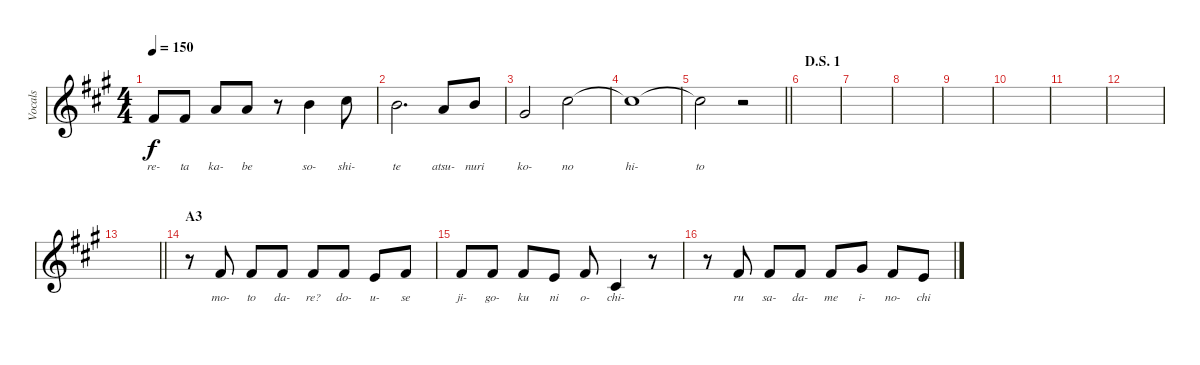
\track ("Vocals" "Vocals") {instrument cello}
\staff {score}
\tuning (E4 B3 G3 D3 A2 E2) {hide}
\ts (4 4)
\tempo 150
\clef g2
\ks a
2.1.8{lyrics (0 "re-") lyrics (1 "") lyrics (2 "") lyrics (3 "") lyrics (4 "") dy f} 2.1.8{lyrics (0 "ta") lyrics (1 "") lyrics (2 "") lyrics (3 "") lyrics (4 "")} 5.1.8{lyrics (0 "ka-") lyrics (1 "") lyrics (2 "") lyrics (3 "") lyrics (4 "")} 5.1.8{lyrics (0 "be") lyrics (1 "") lyrics (2 "") lyrics (3 "") lyrics (4 "")} r.8 7.1.4{lyrics (0 "so-") lyrics (1 "") lyrics (2 "") lyrics (3 "") lyrics (4 "")} 9.1.8{lyrics (0 "shi-") lyrics (1 "") lyrics (2 "") lyrics (3 "") lyrics (4 "")} |
7.1.2{d lyrics (0 "te") lyrics (1 "") lyrics (2 "") lyrics (3 "") lyrics (4 "")} 5.1.8{lyrics (0 "atsu-") lyrics (1 "") lyrics (2 "") lyrics (3 "") lyrics (4 "")} 7.1.8{lyrics (0 "nuri") lyrics (1 "") lyrics (2 "") lyrics (3 "") lyrics (4 "")} |
4.1.2{lyrics (0 "ko-") lyrics (1 "") lyrics (2 "") lyrics (3 "") lyrics (4 "")} 9.1.2{lyrics (0 "no") lyrics (1 "") lyrics (2 "") lyrics (3 "") lyrics (4 "")} |
9.1{t}.1{lyrics (0 "hi-") lyrics (1 "") lyrics (2 "") lyrics (3 "") lyrics (4 "")} |
\barLineRight lightlight
9.1{t}.2{lyrics (0 "to") lyrics (1 "") lyrics (2 "") lyrics (3 "") lyrics (4 "")} r.2 |
\section ("" "D.S. 1")
|
|
|
|
|
|
|
\barLineRight lightlight
|
\section ("" "A3")
r.8 2.1.8{lyrics (0 "mo-") lyrics (1 "") lyrics (2 "") lyrics (3 "") lyrics (4 "")} 2.1.8{lyrics (0 "to") lyrics (1 "") lyrics (2 "") lyrics (3 "") lyrics (4 "")} 2.1.8{lyrics (0 "da-") lyrics (1 "") lyrics (2 "") lyrics (3 "") lyrics (4 "")} 2.1.8{lyrics (0 "re?") lyrics (1 "") lyrics (2 "") lyrics (3 "") lyrics (4 "")} 2.1.8{lyrics (0 "do-") lyrics (1 "") lyrics (2 "") lyrics (3 "") lyrics (4 "")} 0.1.8{lyrics (0 "u-") lyrics (1 "") lyrics (2 "") lyrics (3 "") lyrics (4 "")} 2.1.8{lyrics (0 "se") lyrics (1 "") lyrics (2 "") lyrics (3 "") lyrics (4 "")} |
2.1.8{lyrics (0 "ji-") lyrics (1 "") lyrics (2 "") lyrics (3 "") lyrics (4 "")} 2.1.8{lyrics (0 "go-") lyrics (1 "") lyrics (2 "") lyrics (3 "") lyrics (4 "")} 2.1.8{lyrics (0 "ku") lyrics (1 "") lyrics (2 "") lyrics (3 "") lyrics (4 "")} 0.1.8{lyrics (0 "ni") lyrics (1 "") lyrics (2 "") lyrics (3 "") lyrics (4 "")} 2.1.8{lyrics (0 "o-") lyrics (1 "") lyrics (2 "") lyrics (3 "") lyrics (4 "")} 2.2.4{lyrics (0 "chi-") lyrics (1 "") lyrics (2 "") lyrics (3 "") lyrics (4 "")} r.8 |
r.8 2.1.8{lyrics (0 "ru") lyrics (1 "") lyrics (2 "") lyrics (3 "") lyrics (4 "")} 2.1.8{lyrics (0 "sa-") lyrics (1 "") lyrics (2 "") lyrics (3 "") lyrics (4 "")} 2.1.8{lyrics (0 "da-") lyrics (1 "") lyrics (2 "") lyrics (3 "") lyrics (4 "")} 2.1.8{lyrics (0 "me") lyrics (1 "") lyrics (2 "") lyrics (3 "") lyrics (4 "")} 4.1.8{lyrics (0 "i-") lyrics (1 "") lyrics (2 "") lyrics (3 "") lyrics (4 "")} 2.1.8{lyrics (0 "no-") lyrics (1 "") lyrics (2 "") lyrics (3 "") lyrics (4 "")} 0.1.8{lyrics (0 "chi") lyrics (1 "") lyrics (2 "") lyrics (3 "") lyrics (4 "")}
